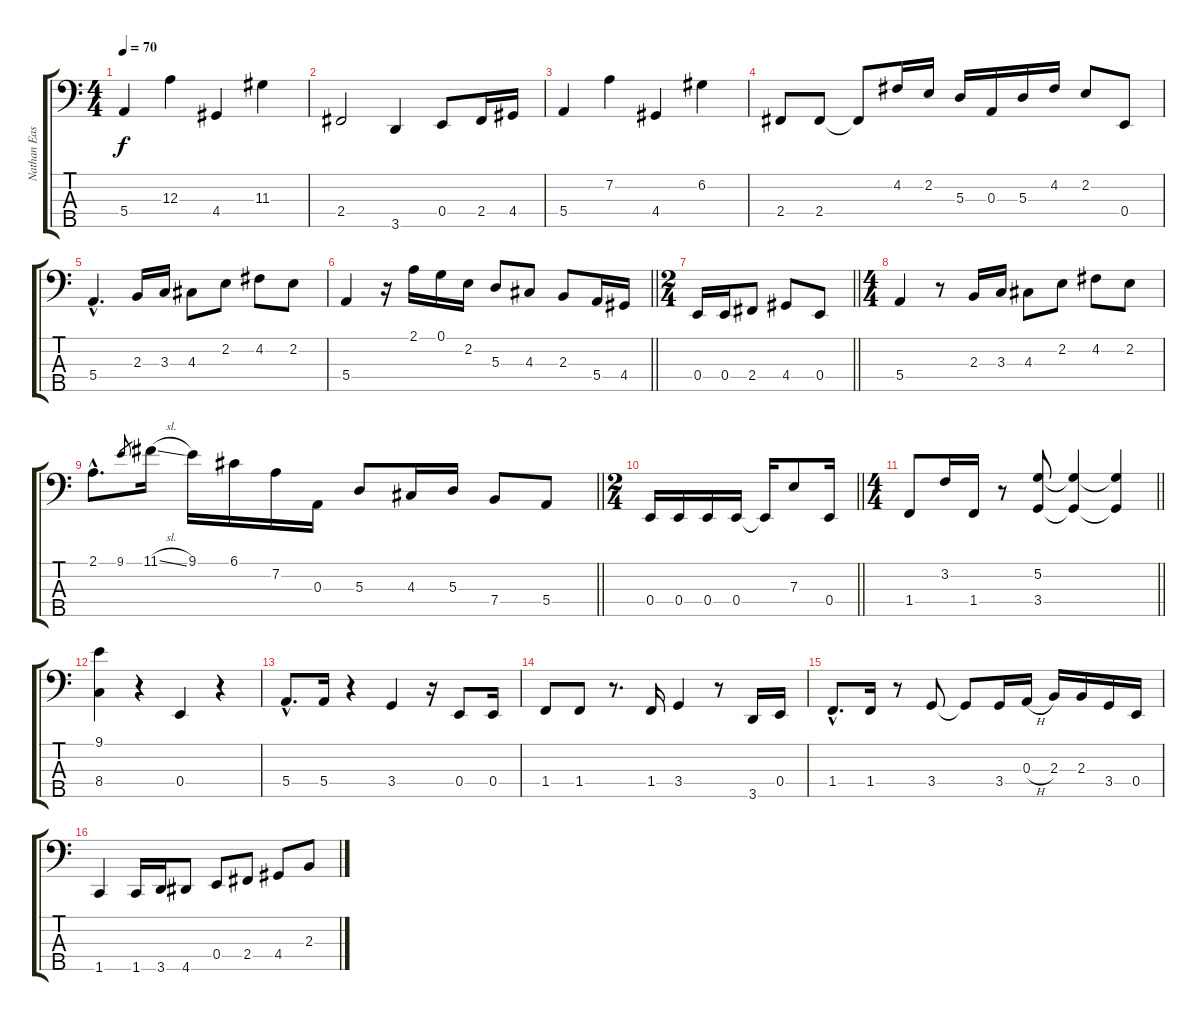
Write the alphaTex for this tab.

\track ("Nathan East Bass" "Nathan Eas") {instrument electricbassfinger}
\staff {score tabs}
\tuning (G2 D2 A1 E1 B0) {hide}
\ts (4 4)
\tempo 70
\clef f4
\ks c
5.4.4{dy f} 12.3.4 4.4.4 11.3.4 |
2.4.2 3.5.4 0.4.8 2.4.16 4.4.16 |
5.4.4 7.2.4 4.4.4 6.2.4 |
2.4.8 2.4.8 2.4{t}.8 4.2.16 2.2.16 5.3.16 0.3.16 5.3.16 4.2.16 2.2.8 0.4.8 |
5.4{hac}.4{d} 2.3.16 3.3.16 4.3.8 2.2.8 4.2.8 2.2.8 |
\barLineRight lightlight
5.4.4 r.16 2.1.16 0.1.16 2.2.16 5.3.8 4.3.8 2.3.8 5.4.16 4.4.16 |
\ts (2 4)
\barLineRight lightlight
0.4.16 0.4.16 2.4.8 4.4.8 0.4.8 |
\ts (4 4)
5.4.4 r.8 2.3.16 3.3.16 4.3.8 2.2.8 4.2.8 2.2.8 |
\barLineRight lightlight
2.1{hac}.8{d} 9.1.8{gr} 11.1{sl}.16 9.1.16 6.1.16 7.2.16 0.3.16 5.3.8 4.3.16 5.3.16 7.4.8 5.4.8 |
\ts (2 4)
\barLineRight lightlight
0.4.16 0.4.16 0.4.16 0.4.16 0.4{t}.16 7.3.8 0.4.16 |
\ts (4 4)
\barLineRight lightlight
1.4.8 3.2.16 1.4.16 r.8 (5.2 3.4).8 (5.2{t} 3.4{t}).4 (5.2{t} 3.4{t}).4 |
(9.1 8.4).4 r.4 0.4.4 r.4 |
5.4{hac}.8{d} 5.4.16 r.4 3.4.4 r.16 0.4.8 0.4.16 |
1.4.8 1.4.8 r.8{d} 1.4.16 3.4.4 r.8 3.5.16 0.4.16 |
1.4{hac}.8{d} 1.4.16 r.8 3.4.8 3.4{t}.8 3.4.16 0.3{h}.16 2.3.16 2.3.16 3.4.16 0.4.16 |
1.5.4 1.5.16 3.5.16 4.5.8 0.4.8 2.4.8 4.4.8 2.3.8
